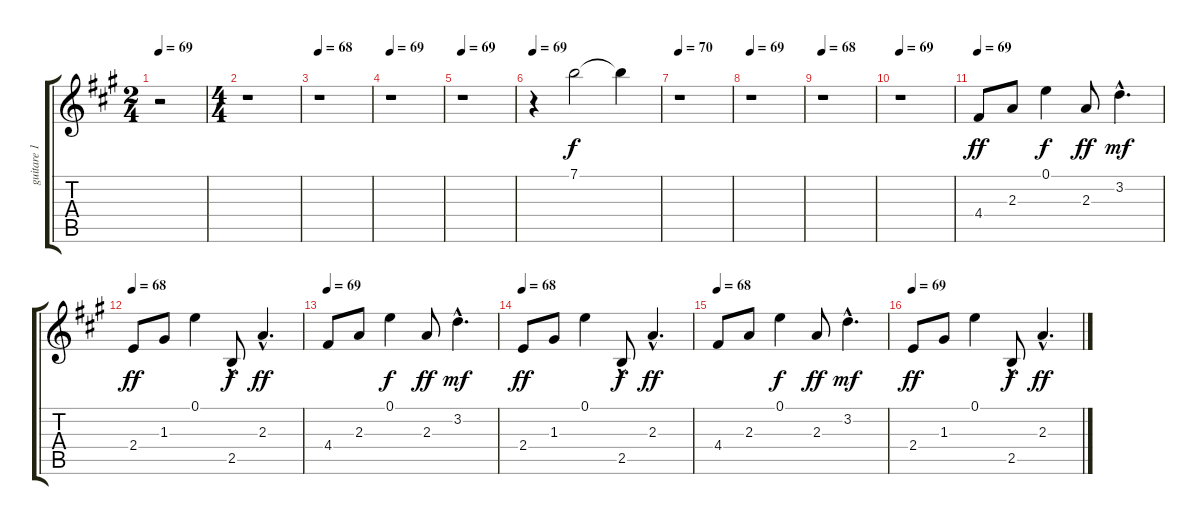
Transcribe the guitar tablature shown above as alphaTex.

\track ("guitare 1" "guitare 1") {instrument electricguitarclean}
\staff {score tabs}
\tuning (E4 B3 G3 D3 A2 E2) {hide}
\ts (2 4)
\tempo 69
\clef g2
\ks f#minor
r.2{dy mf} |
\ts (4 4)
r.1 |
\tempo 68
r.1 |
\tempo 69
r.1 |
\tempo 69
r.1 |
\tempo 69
r.4 7.1.2{dy f instrument overdrivenguitar} 7.1{t}.4 |
\tempo 70
r.1 |
\tempo 69
r.1 |
\tempo 68
r.1 |
\tempo 69
r.1 |
\tempo 69
4.4.8{dy ff} 2.3.8 0.1.4{dy f} 2.3.8{dy ff} 3.2{hac}.4{d dy mf} |
\tempo 68
2.4.8{dy ff} 1.3.8 0.1.4 2.5{hac}.8{dy f} 2.3{hac}.4{d dy ff} |
\tempo 69
4.4.8 2.3.8 0.1.4{dy f} 2.3.8{dy ff} 3.2{hac}.4{d dy mf} |
\tempo 68
2.4.8{dy ff} 1.3.8 0.1.4 2.5{hac}.8{dy f} 2.3{hac}.4{d dy ff} |
\tempo 68
4.4.8 2.3.8 0.1.4{dy f} 2.3.8{dy ff} 3.2{hac}.4{d dy mf} |
\tempo 69
2.4.8{dy ff} 1.3.8 0.1.4 2.5{hac}.8{dy f} 2.3{hac}.4{d dy ff}
